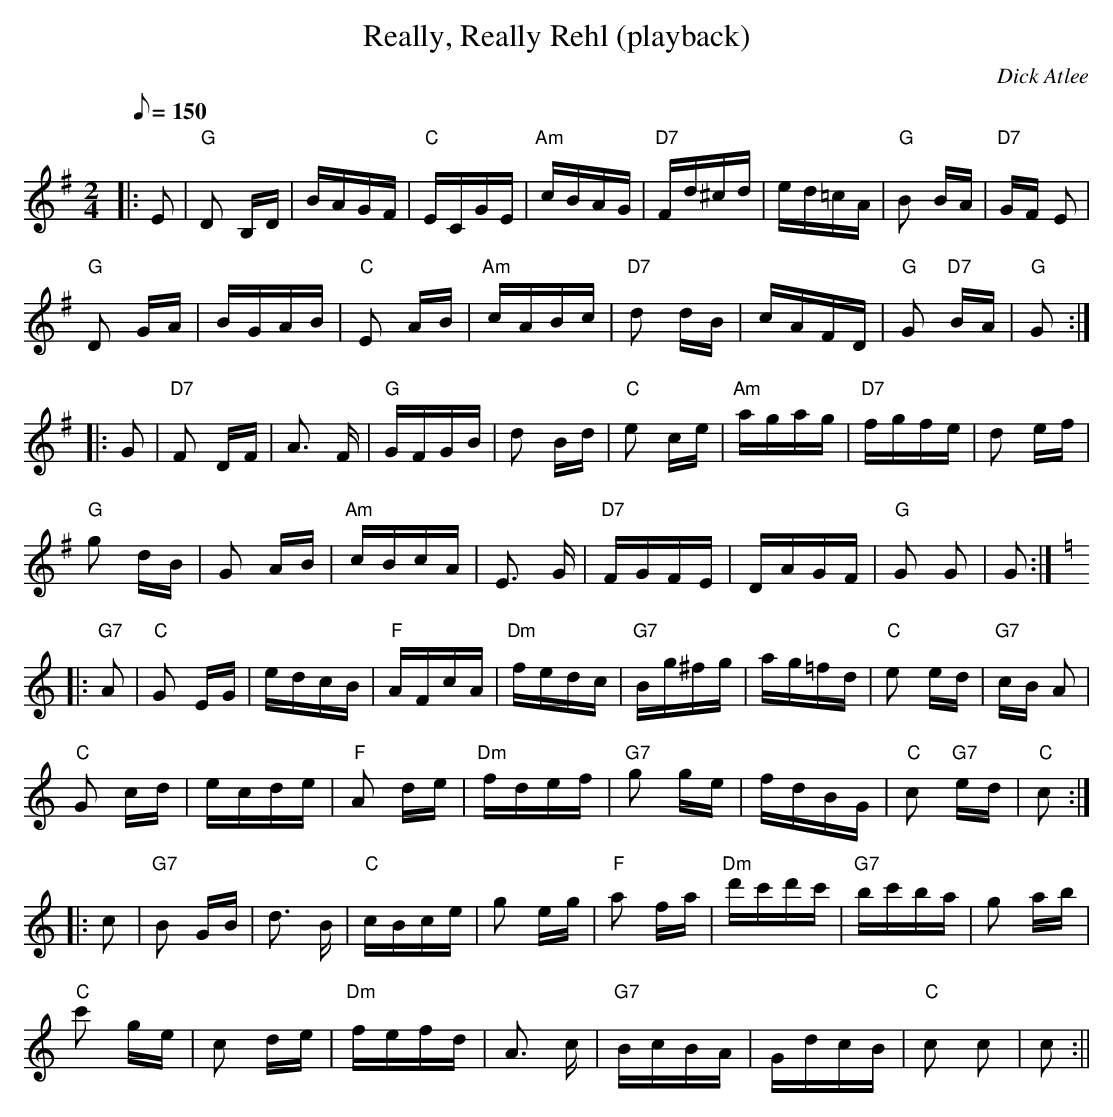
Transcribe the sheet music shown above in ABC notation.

X:1
T:Really, Really Rehl (playback)
M:2/4
L:1/16
Q:1/8=150
C:Dick Atlee
K:G
|: E2 | "G" D2 B,D | BAGF | "C" ECGE |"Am" cBAG |
"D7" Fd^cd | ed=cA | "G" B2 BA | "D7" GF E2 | !
"G" D2 GA | BGAB | "C" E2 AB | "Am" cABc |
"D7" d2 dB | cAFD | "G" G2 "D7" BA | "G" G2 :| !
|: G2 | "D7" F2 DF | A3 F | "G" GFGB | d2 Bd |
"C" e2 ce | "Am" agag | "D7" fgfe | d2 ef | !
"G" g2 dB | G2 AB | "Am" cBcA | E3 G |
"D7" FGFE | DAGF | "G" G2 G2 | G2 :|!
K:C
|: "G7" A2 | "C" G2 EG | edcB | "F" AFcA | "Dm" fedc |
"G7" Bg^fg | ag=fd | "C" e2 ed | "G7" cB A2 | !
"C" G2 cd | ecde | "F" A2 de | "Dm" fdef |
"G7" g2 ge | fdBG | "C" c2 "G7" ed | "C" c2 :| !
|: c2 | "G7" B2 GB | d3 B | "C" cBce | g2 eg |
"F" a2 fa | "Dm" d'c'd'c' | "G7" bc'ba | g2 ab | !
"C" c'2 ge | c2 de | "Dm" fefd | A3 c |
"G7" BcBA | GdcB | "C" c2 c2 | c2 :||
